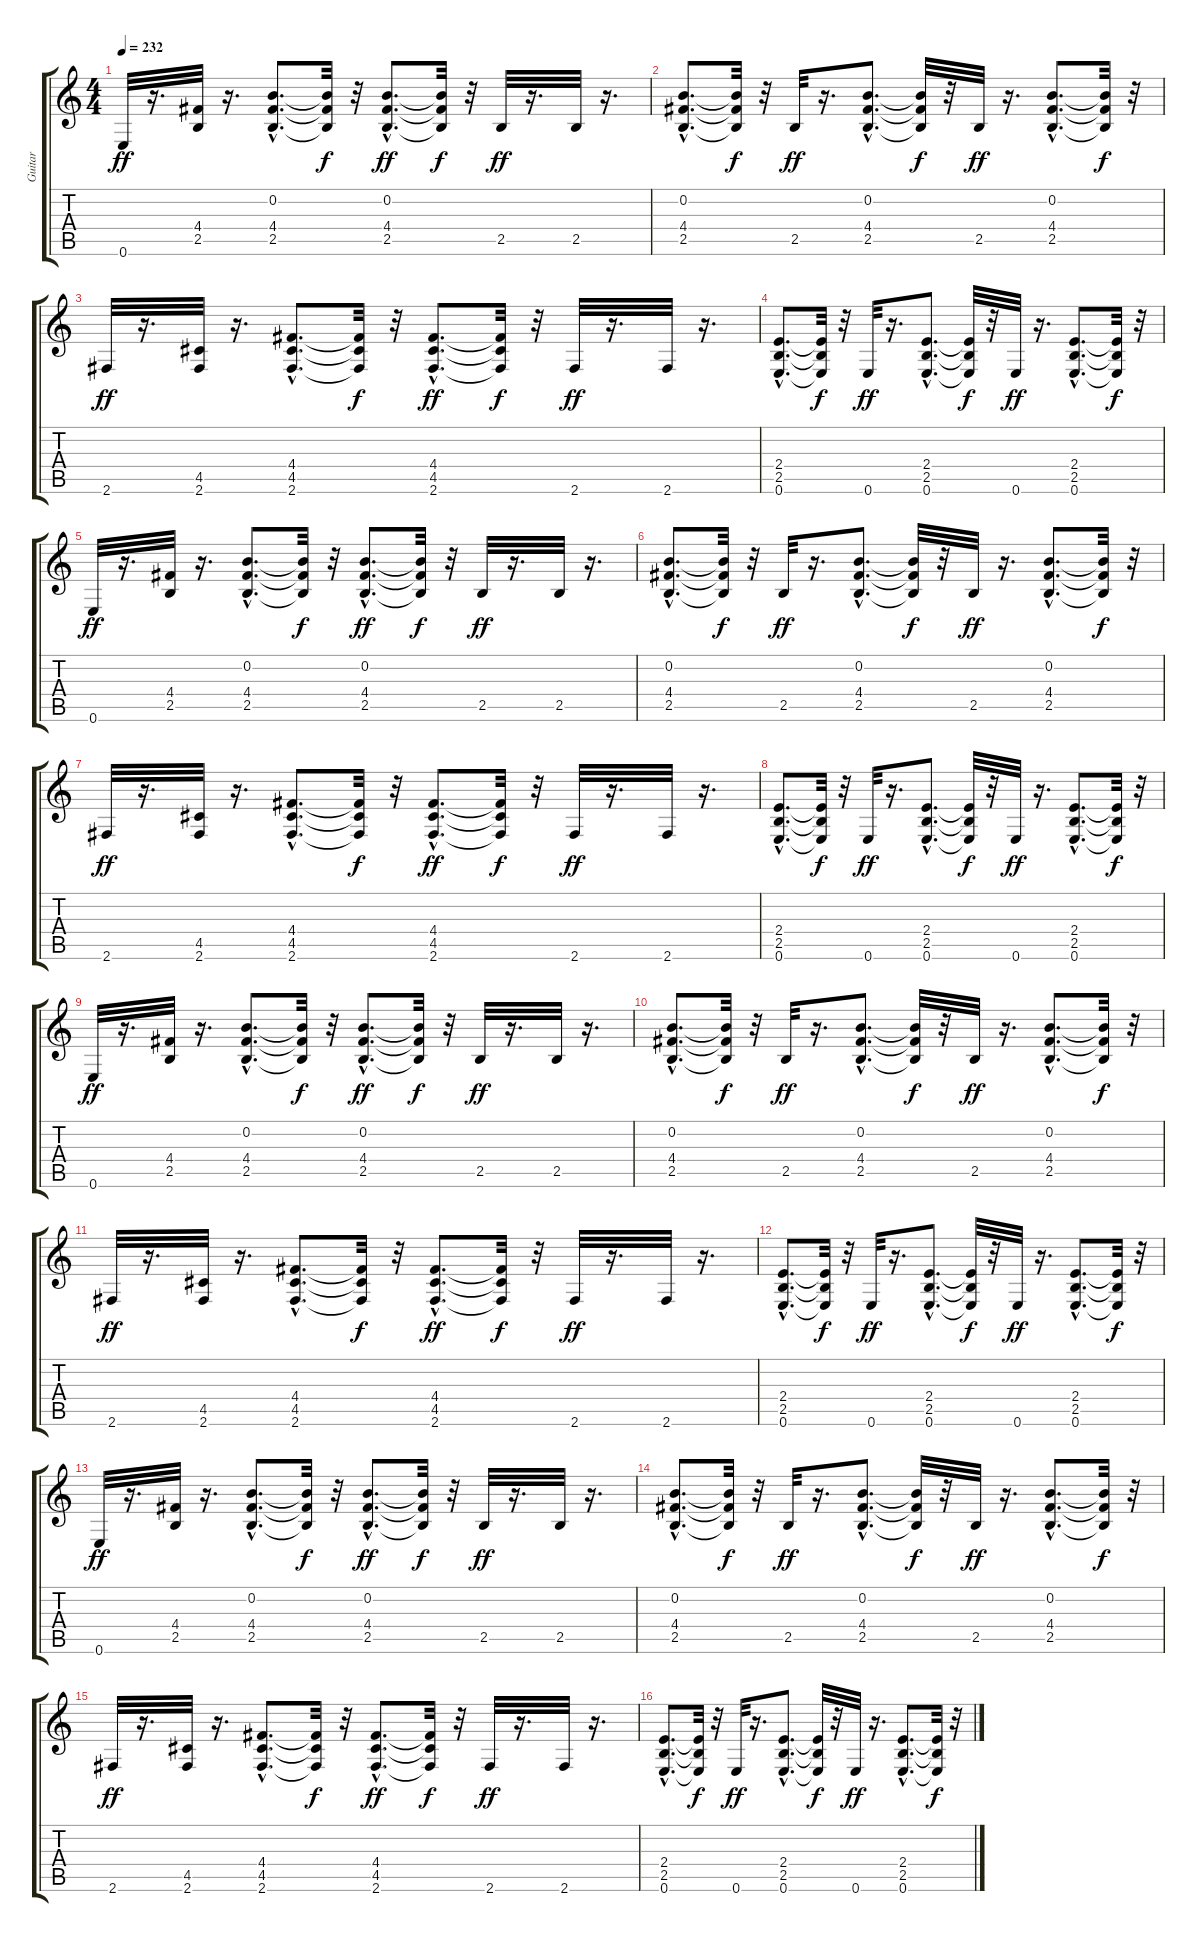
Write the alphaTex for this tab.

\track ("Guitar" "Guitar") {instrument overdrivenguitar}
\staff {score tabs}
\tuning (E4 B3 G3 D3 A2 E2) {hide}
\ts (4 4)
\tempo 232
\clef g2
\ks c
0.6.32{dy ff} r.16{d} (4.4 2.5).32 r.16{d} (0.2{hac} 4.4{hac} 2.5{hac}).8{d} (0.2{t} 4.4{t} 2.5{t}).32{dy f} r.32 (0.2{hac} 4.4{hac} 2.5{hac}).8{d dy ff} (0.2{t} 4.4{t} 2.5{t}).32{dy f} r.32 2.5.32{dy ff} r.16{d} 2.5.32 r.16{d} |
(0.2{hac} 4.4{hac} 2.5{hac}).8{d} (0.2{t} 4.4{t} 2.5{t}).32{dy f} r.32 2.5.32{dy ff} r.16{d} (0.2{hac} 4.4{hac} 2.5{hac}).8{d} (0.2{t} 4.4{t} 2.5{t}).32{dy f} r.32 2.5.32{dy ff} r.16{d} (0.2{hac} 4.4{hac} 2.5{hac}).8{d} (0.2{t} 4.4{t} 2.5{t}).32{dy f} r.32 |
2.6.32{dy ff} r.16{d} (4.5 2.6).32 r.16{d} (4.4{hac} 4.5{hac} 2.6{hac}).8{d} (4.4{t} 4.5{t} 2.6{t}).32{dy f} r.32 (4.4{hac} 4.5{hac} 2.6{hac}).8{d dy ff} (4.4{t} 4.5{t} 2.6{t}).32{dy f} r.32 2.6.32{dy ff} r.16{d} 2.6.32 r.16{d} |
(2.4{hac} 2.5{hac} 0.6{hac}).8{d} (2.4{t} 2.5{t} 0.6{t}).32{dy f} r.32 0.6.32{dy ff} r.16{d} (2.4{hac} 2.5{hac} 0.6{hac}).8{d} (2.4{t} 2.5{t} 0.6{t}).32{dy f} r.32 0.6.32{dy ff} r.16{d} (2.4{hac} 2.5{hac} 0.6{hac}).8{d} (2.4{t} 2.5{t} 0.6{t}).32{dy f} r.32 |
0.6.32{dy ff} r.16{d} (4.4 2.5).32 r.16{d} (0.2{hac} 4.4{hac} 2.5{hac}).8{d} (0.2{t} 4.4{t} 2.5{t}).32{dy f} r.32 (0.2{hac} 4.4{hac} 2.5{hac}).8{d dy ff} (0.2{t} 4.4{t} 2.5{t}).32{dy f} r.32 2.5.32{dy ff} r.16{d} 2.5.32 r.16{d} |
(0.2{hac} 4.4{hac} 2.5{hac}).8{d} (0.2{t} 4.4{t} 2.5{t}).32{dy f} r.32 2.5.32{dy ff} r.16{d} (0.2{hac} 4.4{hac} 2.5{hac}).8{d} (0.2{t} 4.4{t} 2.5{t}).32{dy f} r.32 2.5.32{dy ff} r.16{d} (0.2{hac} 4.4{hac} 2.5{hac}).8{d} (0.2{t} 4.4{t} 2.5{t}).32{dy f} r.32 |
2.6.32{dy ff} r.16{d} (4.5 2.6).32 r.16{d} (4.4{hac} 4.5{hac} 2.6{hac}).8{d} (4.4{t} 4.5{t} 2.6{t}).32{dy f} r.32 (4.4{hac} 4.5{hac} 2.6{hac}).8{d dy ff} (4.4{t} 4.5{t} 2.6{t}).32{dy f} r.32 2.6.32{dy ff} r.16{d} 2.6.32 r.16{d} |
(2.4{hac} 2.5{hac} 0.6{hac}).8{d} (2.4{t} 2.5{t} 0.6{t}).32{dy f} r.32 0.6.32{dy ff} r.16{d} (2.4{hac} 2.5{hac} 0.6{hac}).8{d} (2.4{t} 2.5{t} 0.6{t}).32{dy f} r.32 0.6.32{dy ff} r.16{d} (2.4{hac} 2.5{hac} 0.6{hac}).8{d} (2.4{t} 2.5{t} 0.6{t}).32{dy f} r.32 |
0.6.32{dy ff} r.16{d} (4.4 2.5).32 r.16{d} (0.2{hac} 4.4{hac} 2.5{hac}).8{d} (0.2{t} 4.4{t} 2.5{t}).32{dy f} r.32 (0.2{hac} 4.4{hac} 2.5{hac}).8{d dy ff} (0.2{t} 4.4{t} 2.5{t}).32{dy f} r.32 2.5.32{dy ff} r.16{d} 2.5.32 r.16{d} |
(0.2{hac} 4.4{hac} 2.5{hac}).8{d} (0.2{t} 4.4{t} 2.5{t}).32{dy f} r.32 2.5.32{dy ff} r.16{d} (0.2{hac} 4.4{hac} 2.5{hac}).8{d} (0.2{t} 4.4{t} 2.5{t}).32{dy f} r.32 2.5.32{dy ff} r.16{d} (0.2{hac} 4.4{hac} 2.5{hac}).8{d} (0.2{t} 4.4{t} 2.5{t}).32{dy f} r.32 |
2.6.32{dy ff} r.16{d} (4.5 2.6).32 r.16{d} (4.4{hac} 4.5{hac} 2.6{hac}).8{d} (4.4{t} 4.5{t} 2.6{t}).32{dy f} r.32 (4.4{hac} 4.5{hac} 2.6{hac}).8{d dy ff} (4.4{t} 4.5{t} 2.6{t}).32{dy f} r.32 2.6.32{dy ff} r.16{d} 2.6.32 r.16{d} |
(2.4{hac} 2.5{hac} 0.6{hac}).8{d} (2.4{t} 2.5{t} 0.6{t}).32{dy f} r.32 0.6.32{dy ff} r.16{d} (2.4{hac} 2.5{hac} 0.6{hac}).8{d} (2.4{t} 2.5{t} 0.6{t}).32{dy f} r.32 0.6.32{dy ff} r.16{d} (2.4{hac} 2.5{hac} 0.6{hac}).8{d} (2.4{t} 2.5{t} 0.6{t}).32{dy f} r.32 |
0.6.32{dy ff} r.16{d} (4.4 2.5).32 r.16{d} (0.2{hac} 4.4{hac} 2.5{hac}).8{d} (0.2{t} 4.4{t} 2.5{t}).32{dy f} r.32 (0.2{hac} 4.4{hac} 2.5{hac}).8{d dy ff} (0.2{t} 4.4{t} 2.5{t}).32{dy f} r.32 2.5.32{dy ff} r.16{d} 2.5.32 r.16{d} |
(0.2{hac} 4.4{hac} 2.5{hac}).8{d} (0.2{t} 4.4{t} 2.5{t}).32{dy f} r.32 2.5.32{dy ff} r.16{d} (0.2{hac} 4.4{hac} 2.5{hac}).8{d} (0.2{t} 4.4{t} 2.5{t}).32{dy f} r.32 2.5.32{dy ff} r.16{d} (0.2{hac} 4.4{hac} 2.5{hac}).8{d} (0.2{t} 4.4{t} 2.5{t}).32{dy f} r.32 |
2.6.32{dy ff} r.16{d} (4.5 2.6).32 r.16{d} (4.4{hac} 4.5{hac} 2.6{hac}).8{d} (4.4{t} 4.5{t} 2.6{t}).32{dy f} r.32 (4.4{hac} 4.5{hac} 2.6{hac}).8{d dy ff} (4.4{t} 4.5{t} 2.6{t}).32{dy f} r.32 2.6.32{dy ff} r.16{d} 2.6.32 r.16{d} |
(2.4{hac} 2.5{hac} 0.6{hac}).8{d} (2.4{t} 2.5{t} 0.6{t}).32{dy f} r.32 0.6.32{dy ff} r.16{d} (2.4{hac} 2.5{hac} 0.6{hac}).8{d} (2.4{t} 2.5{t} 0.6{t}).32{dy f} r.32 0.6.32{dy ff} r.16{d} (2.4{hac} 2.5{hac} 0.6{hac}).8{d} (2.4{t} 2.5{t} 0.6{t}).32{dy f} r.32
